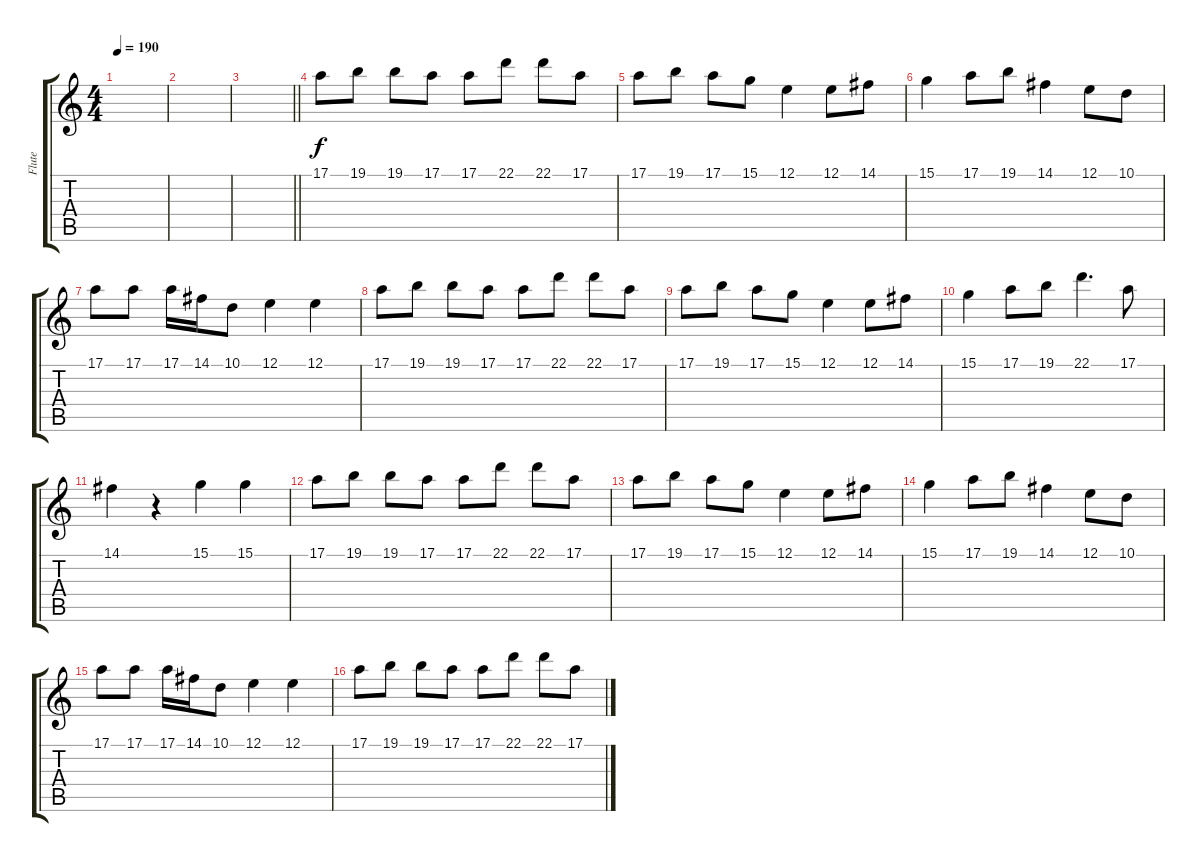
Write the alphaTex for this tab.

\track ("Flute" "Flute") {instrument piccolo}
\staff {score tabs}
\tuning (E4 B3 G3 D3 A2 E2) {hide}
\ts (4 4)
\tempo 190
\clef g2
\ks c
|
|
\barLineRight lightlight
|
17.1.8 19.1.8 19.1.8 17.1.8 17.1.8 22.1.8 22.1.8 17.1.8 |
17.1.8 19.1.8 17.1.8 15.1.8 12.1.4 12.1.8 14.1.8 |
15.1.4 17.1.8 19.1.8 14.1.4 12.1.8 10.1.8 |
17.1.8 17.1.8 17.1.16 14.1.16 10.1.8 12.1.4 12.1.4 |
17.1.8 19.1.8 19.1.8 17.1.8 17.1.8 22.1.8 22.1.8 17.1.8 |
17.1.8 19.1.8 17.1.8 15.1.8 12.1.4 12.1.8 14.1.8 |
15.1.4 17.1.8 19.1.8 22.1.4{d} 17.1.8 |
14.1.4 r.4 15.1.4 15.1.4 |
17.1.8 19.1.8 19.1.8 17.1.8 17.1.8 22.1.8 22.1.8 17.1.8 |
17.1.8 19.1.8 17.1.8 15.1.8 12.1.4 12.1.8 14.1.8 |
15.1.4 17.1.8 19.1.8 14.1.4 12.1.8 10.1.8 |
17.1.8 17.1.8 17.1.16 14.1.16 10.1.8 12.1.4 12.1.4 |
17.1.8 19.1.8 19.1.8 17.1.8 17.1.8 22.1.8 22.1.8 17.1.8
